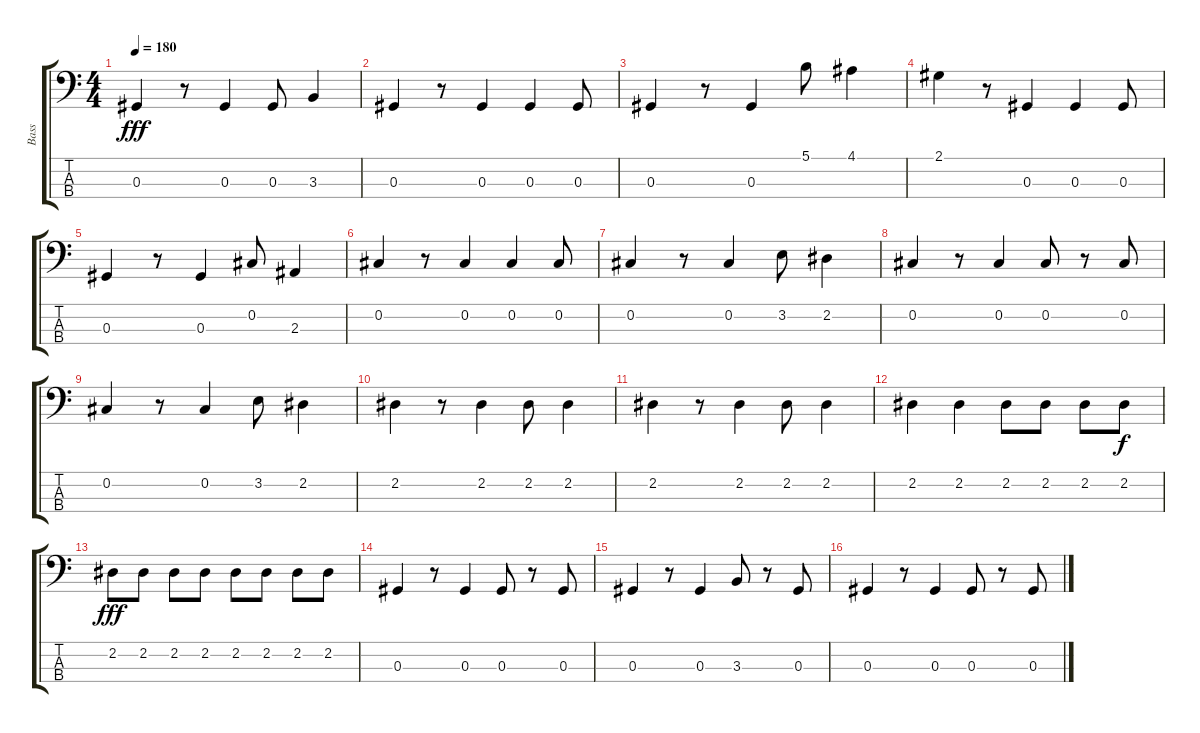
\track ("Bass" "Bass") {instrument electricbassfinger}
\staff {score tabs}
\tuning (Gb2 Db2 Ab1 Eb1) {hide}
\ts (4 4)
\tempo 180
\clef f4
\ks c
0.3.4{dy fff} r.8 0.3.4 0.3.8 3.3.4 |
0.3.4 r.8 0.3.4 0.3.4 0.3.8 |
0.3.4 r.8 0.3.4 5.1.8 4.1.4 |
2.1.4 r.8 0.3.4 0.3.4 0.3.8 |
0.3.4 r.8 0.3.4 0.2.8 2.3.4 |
0.2.4 r.8 0.2.4 0.2.4 0.2.8 |
0.2.4 r.8 0.2.4 3.2.8 2.2.4 |
0.2.4 r.8 0.2.4 0.2.8 r.8 0.2.8 |
0.2.4 r.8 0.2.4 3.2.8 2.2.4 |
2.2.4 r.8 2.2.4 2.2.8 2.2.4 |
2.2.4 r.8 2.2.4 2.2.8 2.2.4 |
2.2.4 2.2.4 2.2.8 2.2.8 2.2.8 2.2.8{dy f} |
2.2.8{dy fff} 2.2.8 2.2.8 2.2.8 2.2.8 2.2.8 2.2.8 2.2.8 |
0.3.4 r.8 0.3.4 0.3.8 r.8 0.3.8 |
0.3.4 r.8 0.3.4 3.3.8 r.8 0.3.8 |
0.3.4 r.8 0.3.4 0.3.8 r.8 0.3.8
